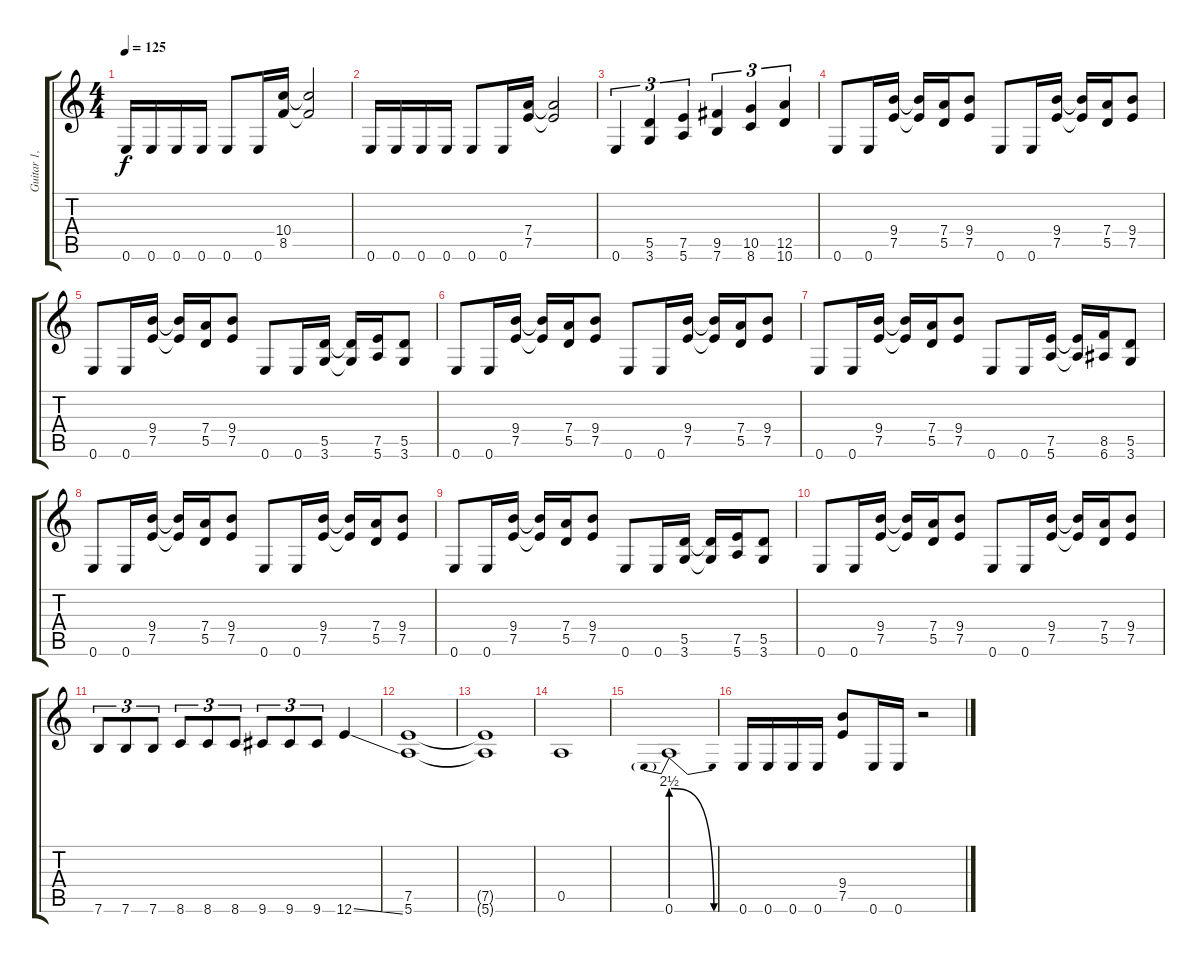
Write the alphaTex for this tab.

\track ("Guitar 1, Dime" "Guitar 1, ") {instrument overdrivenguitar}
\staff {score tabs}
\tuning (E4 B3 G3 D3 A2 E2) {hide}
\ts (4 4)
\tempo 125
\clef g2
\ks c
0.6.16{dy f} 0.6.16 0.6.16 0.6.16 0.6.8 0.6.16 (10.4 8.5).16 (10.4{t} 8.5{t}).2 |
0.6.16 0.6.16 0.6.16 0.6.16 0.6.8 0.6.16 (7.4 7.5).16 (7.4{t} 7.5{t}).2 |
0.6.4{tu (3 2)} (5.5 3.6).4{tu (3 2)} (7.5 5.6).4{tu (3 2)} (9.5 7.6).4{tu (3 2)} (10.5 8.6).4{tu (3 2)} (12.5 10.6).4{tu (3 2)} |
0.6.8 0.6.16 (9.4 7.5).16 (9.4{t} 7.5{t}).16 (7.4 5.5).16 (9.4 7.5).8 0.6.8 0.6.16 (9.4 7.5).16 (9.4{t} 7.5{t}).16 (7.4 5.5).16 (9.4 7.5).8 |
0.6.8 0.6.16 (9.4 7.5).16 (9.4{t} 7.5{t}).16 (7.4 5.5).16 (9.4 7.5).8 0.6.8 0.6.16 (5.5 3.6).16 (5.5{t} 3.6{t}).16 (7.5 5.6).16 (5.5 3.6).8 |
0.6.8 0.6.16 (9.4 7.5).16 (9.4{t} 7.5{t}).16 (7.4 5.5).16 (9.4 7.5).8 0.6.8 0.6.16 (9.4 7.5).16 (9.4{t} 7.5{t}).16 (7.4 5.5).16 (9.4 7.5).8 |
0.6.8 0.6.16 (9.4 7.5).16 (9.4{t} 7.5{t}).16 (7.4 5.5).16 (9.4 7.5).8 0.6.8 0.6.16 (7.5 5.6).16 (7.5{t} 5.6{t}).16 (8.5 6.6).16 (5.5 3.6).8 |
0.6.8 0.6.16 (9.4 7.5).16 (9.4{t} 7.5{t}).16 (7.4 5.5).16 (9.4 7.5).8 0.6.8 0.6.16 (9.4 7.5).16 (9.4{t} 7.5{t}).16 (7.4 5.5).16 (9.4 7.5).8 |
0.6.8 0.6.16 (9.4 7.5).16 (9.4{t} 7.5{t}).16 (7.4 5.5).16 (9.4 7.5).8 0.6.8 0.6.16 (5.5 3.6).16 (5.5{t} 3.6{t}).16 (7.5 5.6).16 (5.5 3.6).8 |
0.6.8 0.6.16 (9.4 7.5).16 (9.4{t} 7.5{t}).16 (7.4 5.5).16 (9.4 7.5).8 0.6.8 0.6.16 (9.4 7.5).16 (9.4{t} 7.5{t}).16 (7.4 5.5).16 (9.4 7.5).8 |
7.6.8{tu (3 2)} 7.6.8{tu (3 2)} 7.6.8{tu (3 2)} 8.6.8{tu (3 2)} 8.6.8{tu (3 2)} 8.6.8{tu (3 2)} 9.6.8{tu (3 2)} 9.6.8{tu (3 2)} 9.6.8{tu (3 2)} 12.6{ss}.4 |
(7.5 5.6).1 |
(7.5{t} 5.6{t}).1 |
0.5.1 |
0.6{be (prebendrelease 0 10 60 0)}.1 |
0.6.16 0.6.16 0.6.16 0.6.16 (9.4 7.5).8 0.6.16 0.6.16 r.2
